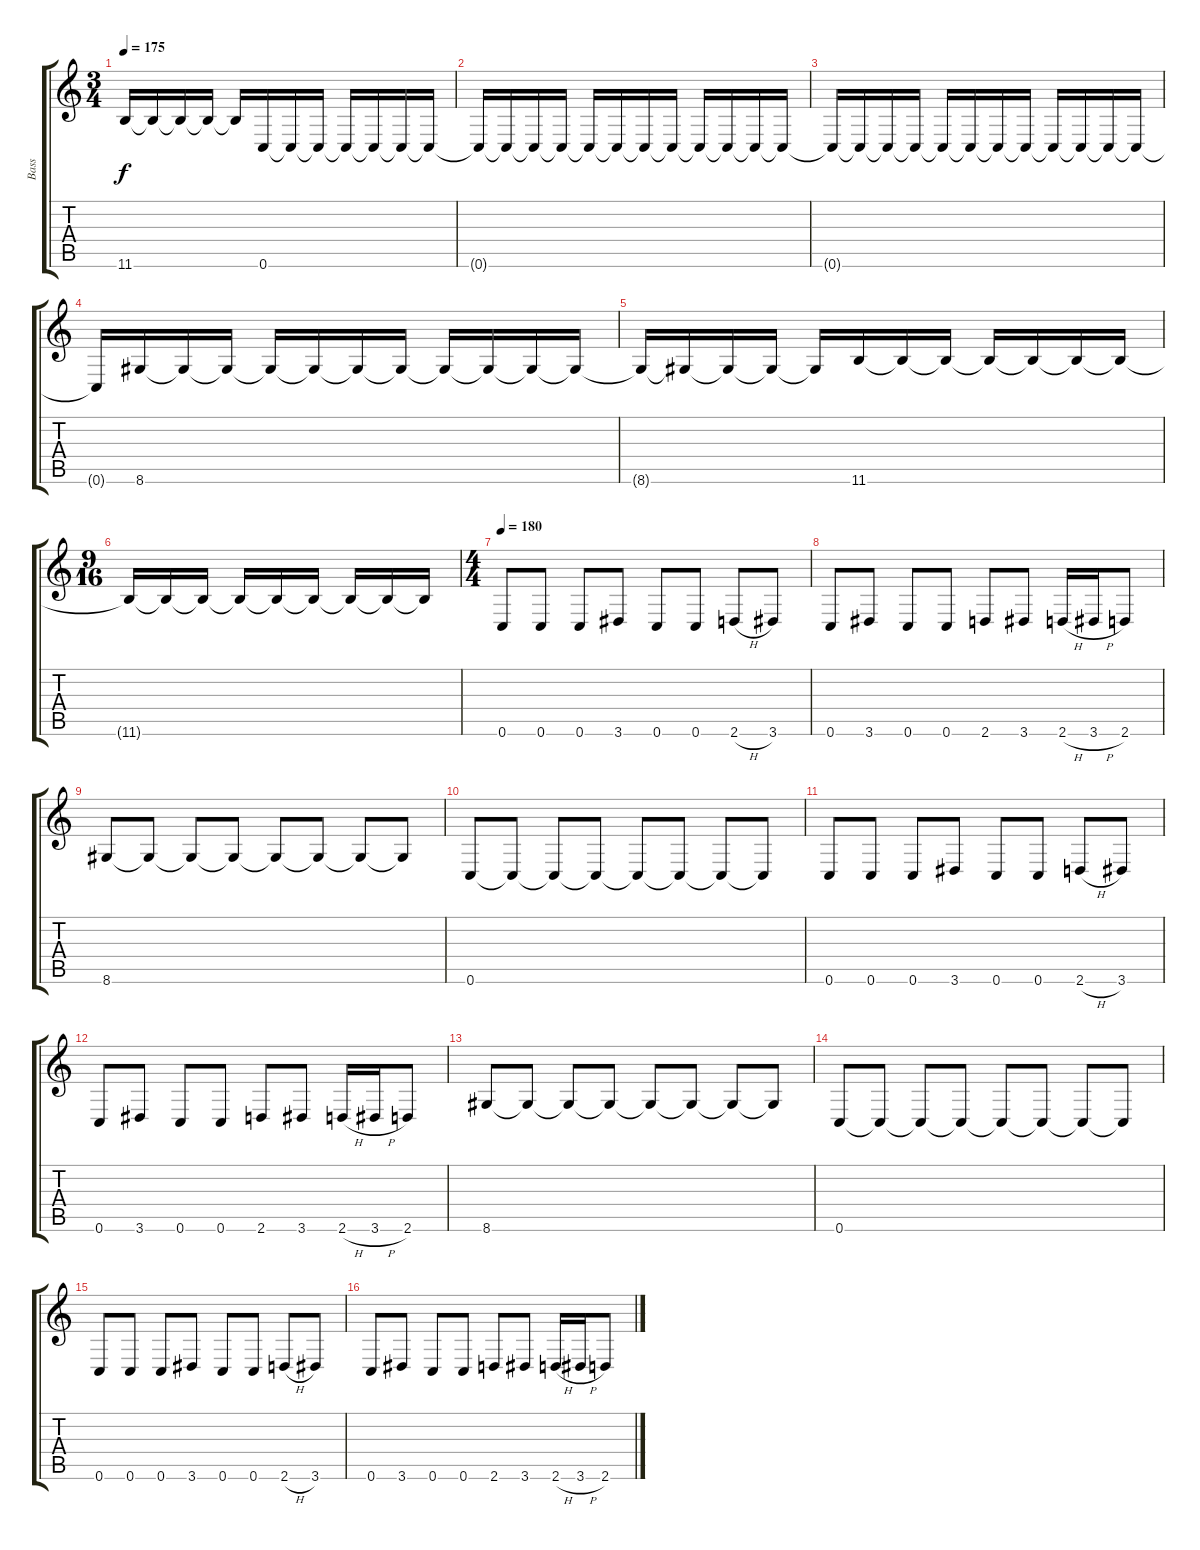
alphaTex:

\track ("Bass" "Bass") {instrument electricbassfinger}
\staff {score tabs}
\tuning (D4 A3 F3 C3 G2 C2) {hide}
\ts (3 4)
\tempo 175
\clef g2
\ks c
11.6{t}.16{dy f} 11.6{t}.16 11.6{t}.16 11.6{t}.16 11.6{t}.16 0.6.16 0.6{t}.16 0.6{t}.16 0.6{t}.16 0.6{t}.16 0.6{t}.16 0.6{t}.16 |
0.6{t}.16 0.6{t}.16 0.6{t}.16 0.6{t}.16 0.6{t}.16 0.6{t}.16 0.6{t}.16 0.6{t}.16 0.6{t}.16 0.6{t}.16 0.6{t}.16 0.6{t}.16 |
0.6{t}.16 0.6{t}.16 0.6{t}.16 0.6{t}.16 0.6{t}.16 0.6{t}.16 0.6{t}.16 0.6{t}.16 0.6{t}.16 0.6{t}.16 0.6{t}.16 0.6{t}.16 |
0.6{t}.16 8.6.16 8.6{t}.16 8.6{t}.16 8.6{t}.16 8.6{t}.16 8.6{t}.16 8.6{t}.16 8.6{t}.16 8.6{t}.16 8.6{t}.16 8.6{t}.16 |
8.6{t}.16 8.6{t}.16 8.6{t}.16 8.6{t}.16 8.6{t}.16 11.6.16 11.6{t}.16 11.6{t}.16 11.6{t}.16 11.6{t}.16 11.6{t}.16 11.6{t}.16 |
\ts (9 16)
11.6{t}.16 11.6{t}.16 11.6{t}.16 11.6{t}.16 11.6{t}.16 11.6{t}.16 11.6{t}.16 11.6{t}.16 11.6{t}.16 |
\ts (4 4)
\tempo 180
0.6.8 0.6.8 0.6.8 3.6.8 0.6.8 0.6.8 2.6{h}.8 3.6.8 |
0.6.8 3.6.8 0.6.8 0.6.8 2.6.8 3.6.8 2.6{h}.16 3.6{h}.16 2.6.8 |
8.6.8 8.6{t}.8 8.6{t}.8 8.6{t}.8 8.6{t}.8 8.6{t}.8 8.6{t}.8 8.6{t}.8 |
0.6.8 0.6{t}.8 0.6{t}.8 0.6{t}.8 0.6{t}.8 0.6{t}.8 0.6{t}.8 0.6{t}.8 |
0.6.8 0.6.8 0.6.8 3.6.8 0.6.8 0.6.8 2.6{h}.8 3.6.8 |
0.6.8 3.6.8 0.6.8 0.6.8 2.6.8 3.6.8 2.6{h}.16 3.6{h}.16 2.6.8 |
8.6.8 8.6{t}.8 8.6{t}.8 8.6{t}.8 8.6{t}.8 8.6{t}.8 8.6{t}.8 8.6{t}.8 |
0.6.8 0.6{t}.8 0.6{t}.8 0.6{t}.8 0.6{t}.8 0.6{t}.8 0.6{t}.8 0.6{t}.8 |
0.6.8 0.6.8 0.6.8 3.6.8 0.6.8 0.6.8 2.6{h}.8 3.6.8 |
0.6.8 3.6.8 0.6.8 0.6.8 2.6.8 3.6.8 2.6{h}.16 3.6{h}.16 2.6.8
